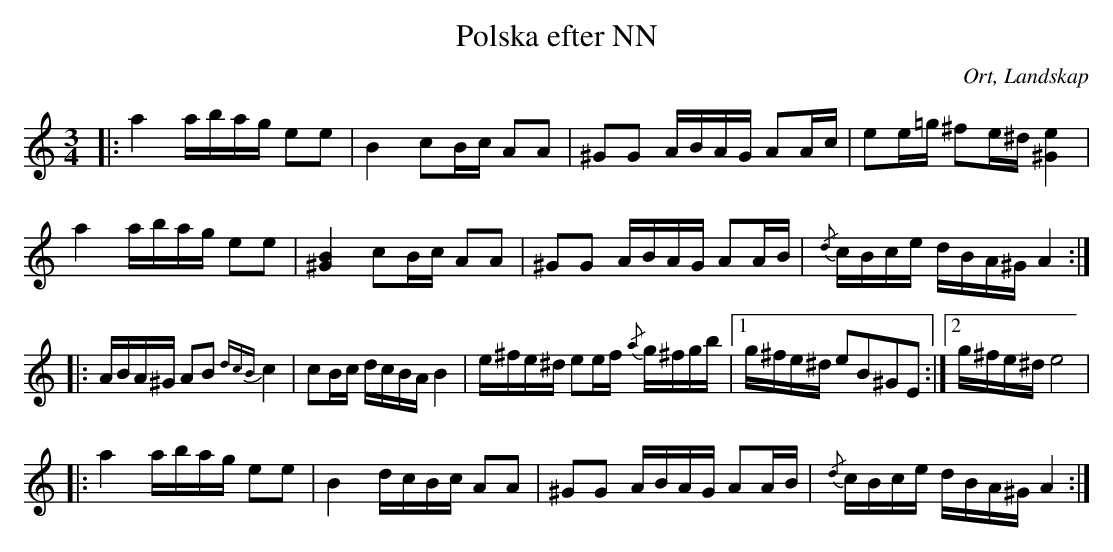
X:1
T:Polska efter NN
O:Ort, Landskap
M:3/4
L:1/16
K:C
|: a4 abag e2e2|B4 c2Bc A2A2|^G2G2 ABAG A2Ac|e2e=g ^f2e^d [^G4e4]|
a4 abag e2e2|[^G4B4] c2Bc A2A2|^G2G2 ABAG A2AB|{/d}cBce dBA^G A4:|
|:ABA^G A2B2 {dcB}c4|c2Bc dcBA B4|e^fe^d e2ef {/a}g^fgb|1 g^fe^d e2B2^G2E2:|2 g^fe^d e8|
|:a4 abag e2e2|B4 dcBc A2A2|^G2G2 ABAG A2AB|{/d}cBce dBA^G A4:|
